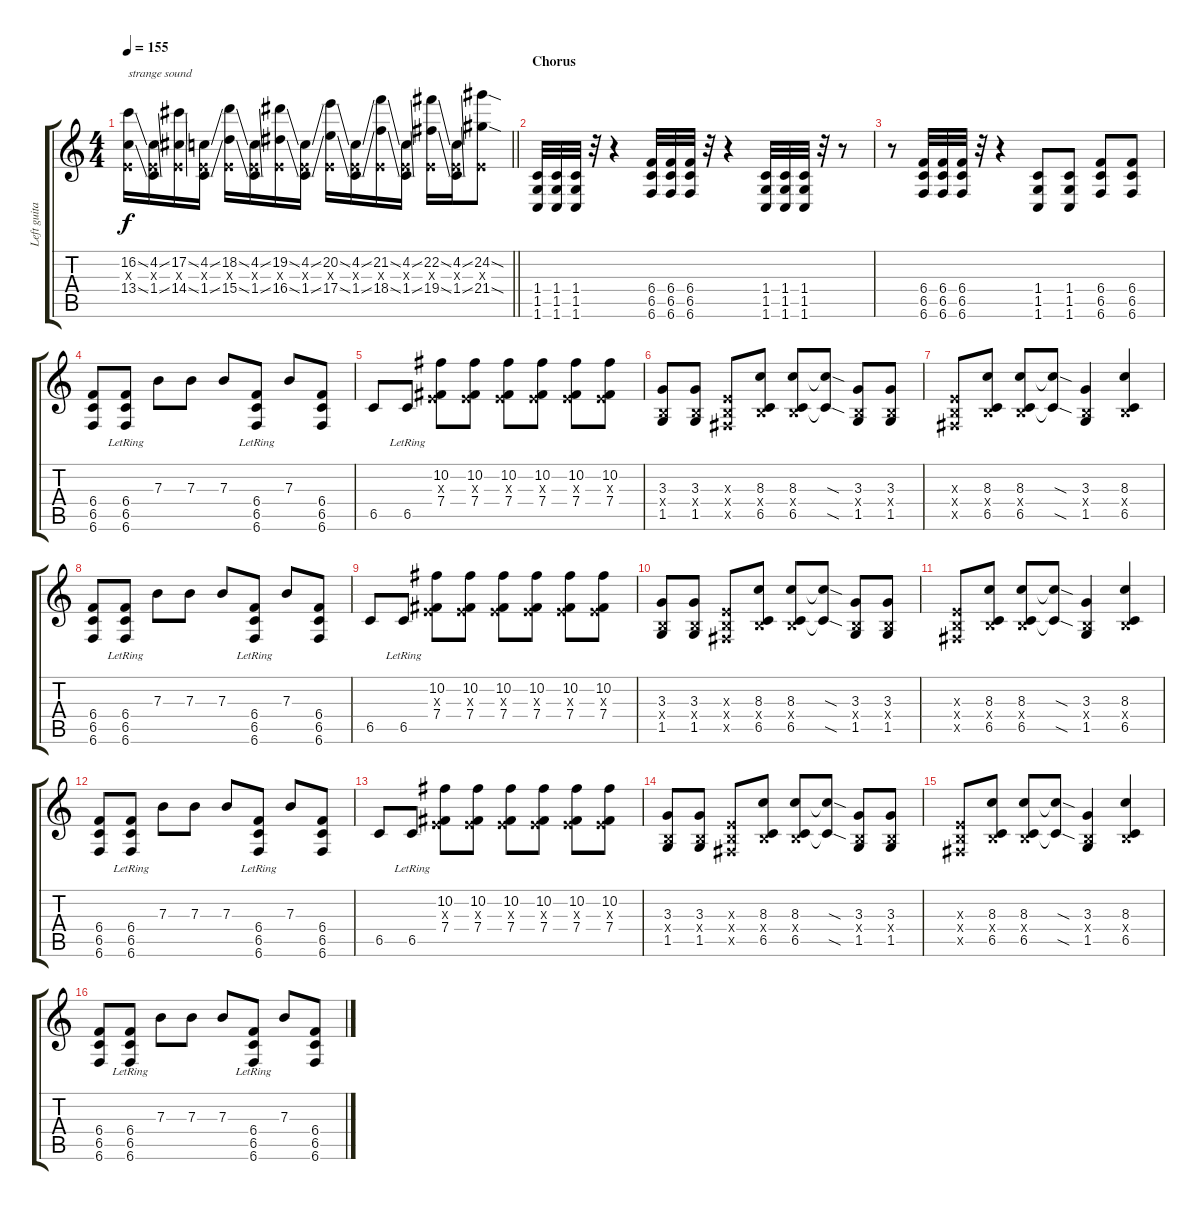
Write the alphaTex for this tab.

\track ("Left guitar" "Left guita") {instrument overdrivenguitar}
\staff {score tabs}
\tuning (Db4 Ab3 E3 B2 Gb2 B1) {hide}
\ts (4 4)
\tempo 155
\clef g2
\barLineRight lightlight
\ks c
(16.2{ss} 0.3{x} 13.4{ss}).16{txt "strange sound" dy f} (4.2{ss} 0.3{x} 1.4{ss}).16 (17.2{ss} 0.3{x} 14.4{ss}).16 (4.2{ss} 0.3{x} 1.4{ss}).16 (18.2{ss} 0.3{x} 15.4{ss}).16 (4.2{ss} 0.3{x} 1.4{ss}).16 (19.2{ss} 0.3{x} 16.4{ss}).16 (4.2{ss} 0.3{x} 1.4{ss}).16 (20.2{ss} 0.3{x} 17.4{ss}).16 (4.2{ss} 0.3{x} 1.4{ss}).16 (21.2{ss} 0.3{x} 18.4{ss}).16 (4.2{ss} 0.3{x} 1.4{ss}).16 (22.2{ss} 0.3{x} 19.4{ss}).16 (4.2{ss} 0.3{x} 1.4{ss}).16 (24.2{sod} 0.3{x} 21.4{sod}).8 |
\section ("" "Chorus")
(1.4 1.5 1.6).32 (1.4 1.5 1.6).32 (1.4 1.5 1.6).32 r.32 r.4 (6.4 6.5 6.6).32 (6.4 6.5 6.6).32 (6.4 6.5 6.6).32 r.32 r.4 (1.4 1.5 1.6).32 (1.4 1.5 1.6).32 (1.4 1.5 1.6).32 r.32 r.8 |
r.8 (6.4 6.5 6.6).32 (6.4 6.5 6.6).32 (6.4 6.5 6.6).32 r.32 r.4 (1.4 1.5 1.6).8 (1.4 1.5 1.6).8 (6.4 6.5 6.6).8 (6.4 6.5 6.6).8 |
(6.4 6.5 6.6).8 (6.4{lr} 6.5{lr} 6.6{lr}).8 7.3.8 7.3.8 7.3.8 (6.4{lr} 6.5{lr} 6.6{lr}).8 7.3.8 (6.4 6.5 6.6).8 |
6.5.8 6.5{lr}.8 (10.2 0.3{x} 7.4).8 (10.2 0.3{x} 7.4).8 (10.2 0.3{x} 7.4).8 (10.2 0.3{x} 7.4).8 (10.2 0.3{x} 7.4).8 (10.2 0.3{x} 7.4).8 |
(3.3 0.4{x} 1.5).8 (3.3 0.4{x} 1.5).8 (0.3{x} 0.4{x} 0.5{x}).8 (8.3 0.4{x} 6.5).8 (8.3 0.4{x} 6.5).8 (8.3{sod t} 6.5{sod t}).8 (3.3 0.4{x} 1.5).8 (3.3 0.4{x} 1.5).8 |
(0.3{x} 0.4{x} 0.5{x}).8 (8.3 0.4{x} 6.5).8 (8.3 0.4{x} 6.5).8 (8.3{sod t} 6.5{sod t}).8 (3.3 0.4{x} 1.5).4 (8.3 0.4{x} 6.5).4 |
(6.4 6.5 6.6).8 (6.4{lr} 6.5{lr} 6.6{lr}).8 7.3.8 7.3.8 7.3.8 (6.4{lr} 6.5{lr} 6.6{lr}).8 7.3.8 (6.4 6.5 6.6).8 |
6.5.8 6.5{lr}.8 (10.2 0.3{x} 7.4).8 (10.2 0.3{x} 7.4).8 (10.2 0.3{x} 7.4).8 (10.2 0.3{x} 7.4).8 (10.2 0.3{x} 7.4).8 (10.2 0.3{x} 7.4).8 |
(3.3 0.4{x} 1.5).8 (3.3 0.4{x} 1.5).8 (0.3{x} 0.4{x} 0.5{x}).8 (8.3 0.4{x} 6.5).8 (8.3 0.4{x} 6.5).8 (8.3{sod t} 6.5{sod t}).8 (3.3 0.4{x} 1.5).8 (3.3 0.4{x} 1.5).8 |
(0.3{x} 0.4{x} 0.5{x}).8 (8.3 0.4{x} 6.5).8 (8.3 0.4{x} 6.5).8 (8.3{sod t} 6.5{sod t}).8 (3.3 0.4{x} 1.5).4 (8.3 0.4{x} 6.5).4 |
(6.4 6.5 6.6).8 (6.4{lr} 6.5{lr} 6.6{lr}).8 7.3.8 7.3.8 7.3.8 (6.4{lr} 6.5{lr} 6.6{lr}).8 7.3.8 (6.4 6.5 6.6).8 |
6.5.8 6.5{lr}.8 (10.2 0.3{x} 7.4).8 (10.2 0.3{x} 7.4).8 (10.2 0.3{x} 7.4).8 (10.2 0.3{x} 7.4).8 (10.2 0.3{x} 7.4).8 (10.2 0.3{x} 7.4).8 |
(3.3 0.4{x} 1.5).8 (3.3 0.4{x} 1.5).8 (0.3{x} 0.4{x} 0.5{x}).8 (8.3 0.4{x} 6.5).8 (8.3 0.4{x} 6.5).8 (8.3{sod t} 6.5{sod t}).8 (3.3 0.4{x} 1.5).8 (3.3 0.4{x} 1.5).8 |
(0.3{x} 0.4{x} 0.5{x}).8 (8.3 0.4{x} 6.5).8 (8.3 0.4{x} 6.5).8 (8.3{sod t} 6.5{sod t}).8 (3.3 0.4{x} 1.5).4 (8.3 0.4{x} 6.5).4 |
(6.4 6.5 6.6).8 (6.4{lr} 6.5{lr} 6.6{lr}).8 7.3.8 7.3.8 7.3.8 (6.4{lr} 6.5{lr} 6.6{lr}).8 7.3.8 (6.4 6.5 6.6).8
